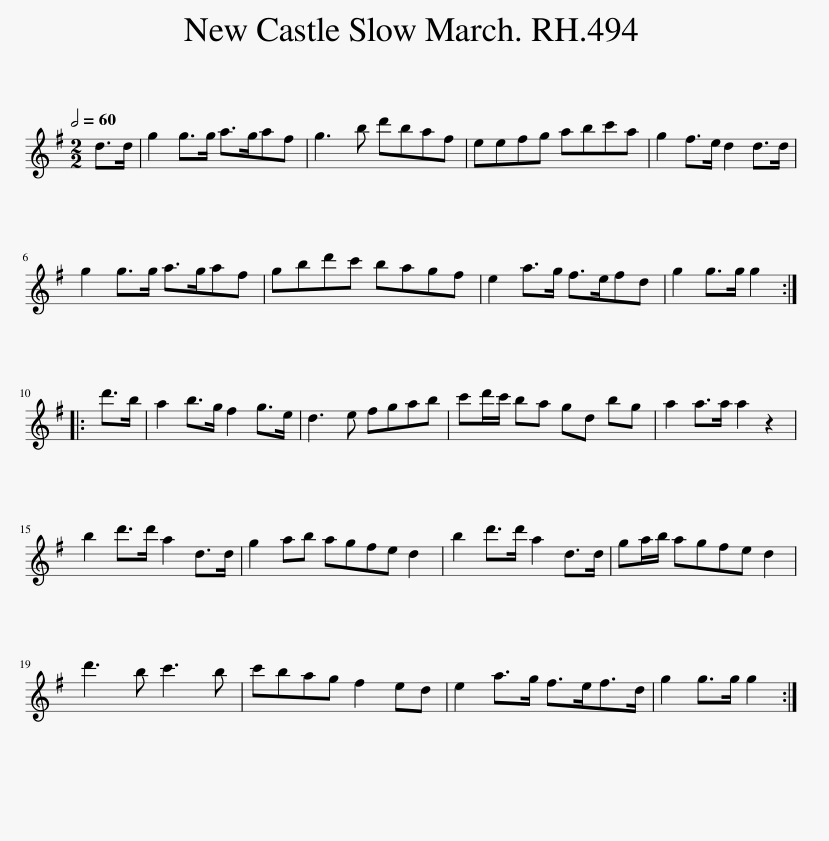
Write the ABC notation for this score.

X:1
L:1/8
Q:1/2=60
M:2/2
I:linebreak $
K:G
V:1 treble
V:1
 d>d | g2 g>g a>gaf | g3 b d'baf | eefg abc'a | g2 f>e d2 d>d |$ %5
 g2 g>g a>gaf | gbd'c' bagf | e2 a>g f>efd | g2 g>g g2 ::$ d'>b | %10
 a2 b>g f2 g>e | d3 e fgab | c'd'/c'/ ba gd bg | a2 a>a a2 z2 |$ b2 d'>d' a2 d>d | %15
 g2 ab agfe d2 | b2 d'>d' a2 d>d | ga/b/ agfe d2 |$ d'3 b c'3 b | c'bag f2 ed | %20
 e2 a>g f>ef>d | g2 g>g g2 :| %22
